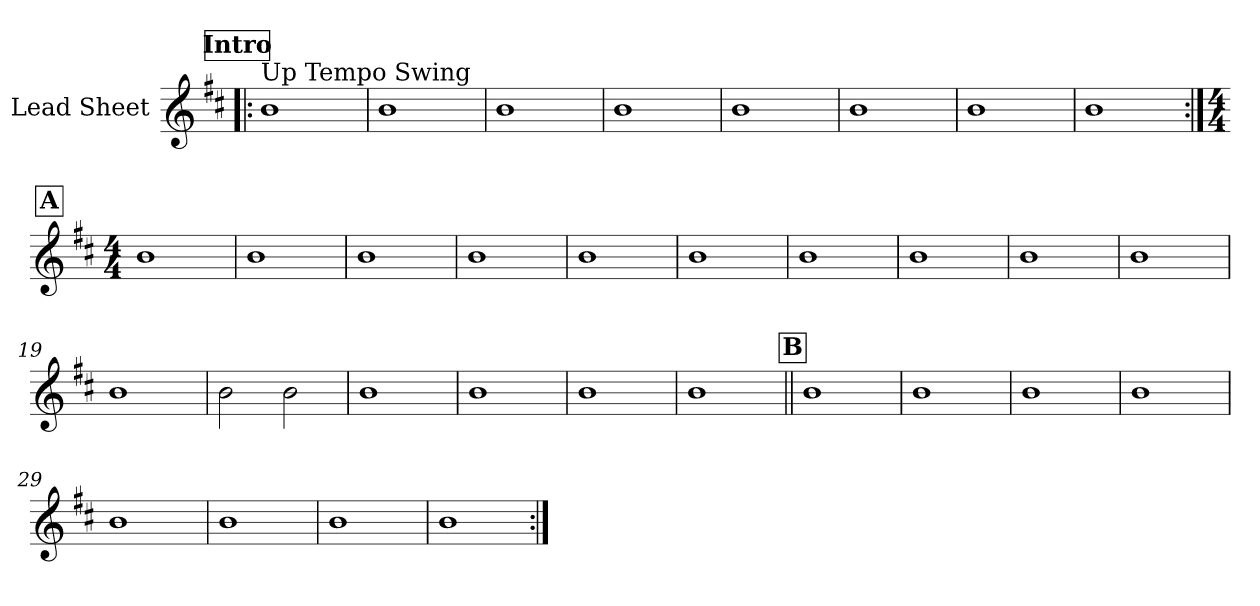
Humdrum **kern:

**kern
*part1
*staff1
*I"Lead Sheet
*clefG2
*k[f#c#]
*D:
!!LO:REH:place=s1:a:fs=14:t=Intro
=1!|:
!LO:TX:a:t=Up Tempo Swing
1b
=2
1b
=3
1b
=4
1b
=5
1b
=6
1b
=7
1b
=8
1b
!!LO:LB:g=z
!!LO:REH:place=s1:a:fs=14:t=A
=9:|!
*M4/4
1b
=10
1b
=11
1b
=12
1b
!!LO:LB:g=z
=13
1b
=14
1b
=15
1b
=16
1b
!!LO:LB:g=z
=17
1b
=18
1b
=19
1b
=20
2b\
2b\
!!LO:LB:g=z
=21
1b
=22
1b
=23
1b
=24
1b
!!LO:LB:g=z
!!LO:REH:place=s1:a:fs=14:t=B
=25||
1b
=26
1b
=27
1b
=28
1b
=29
1b
=30
1b
=31
1b
=32
1b
=:|!
*-
